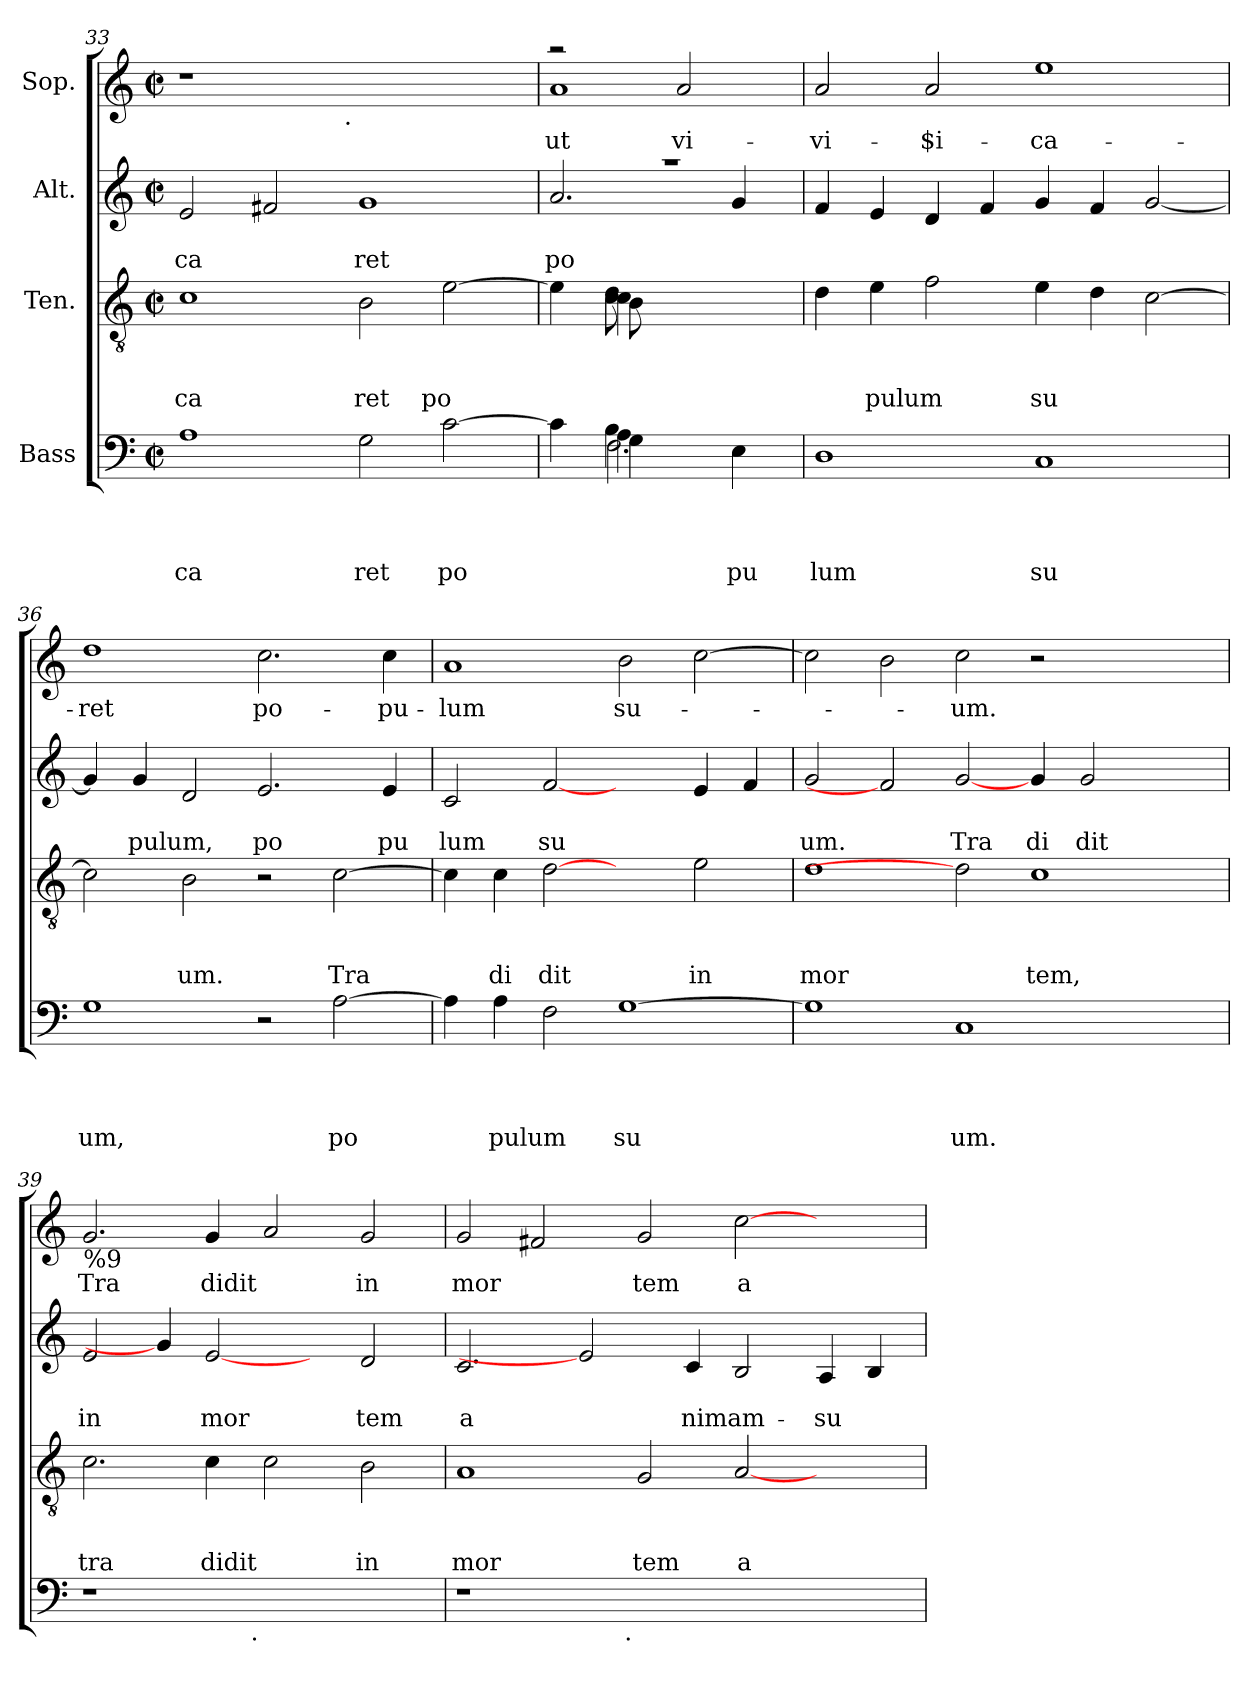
**kern	**text	**text	**text	**text	**kern	**text	**text	**text	**kern	**text	**text	**kern	**text
*part4	*part4	*part4	*part4	*part4	*part3	*part3	*part3	*part3	*part2	*part2	*part2	*part1	*part1
*staff4	*staff4	*staff4	*staff4	*staff4	*staff3	*staff3	*staff3	*staff3	*staff2	*staff2	*staff2	*staff1	*staff1
*I"Bass	*	*	*	*	*I"Ten.	*	*	*	*I"Alt.	*	*	*I"Sop.	*
!!LO:LB:g=z
*clefF4	*	*	*	*	*clefGv2	*	*	*	*clefG2	*	*	*clefG2	*
*k[]	*	*	*	*	*k[]	*	*	*	*k[]	*	*	*k[]	*
*C:	*	*	*	*	*C:	*	*	*	*C:	*	*	*C:	*
*M2/2	*	*	*	*	*M2/2	*	*	*	*M2/2	*	*	*M2/2	*
*met(c|)	*	*	*	*	*met(c|)	*	*	*	*met(c|)	*	*	*met(c|)	*
=33	=33	=33	=33	=33	=33	=33	=33	=33	=33	=33	=33	=33	=33
!	!	!	!	!	!	!	!	!	!	!	!	!LO:TX:b:t=%%	!
!	!	!	!	!LO:LY:b	!	!	!	!LO:LY:b	!	!	!LO:LY:b	!	!
*	*	*	*	*	*	*	*	*	*	*	*	*^	*
1A	.	.	.	-ca	1c	.	.	-ca	2e/	.	-ca	1r	2ryy	.
.	.	.	.	.	.	.	.	.	2f#X/	.	.	.	4...ryy	.
!	!	!	!	!	!	!	!	!	!	!	!	!	!LO:TX:b:t=.	!
.	.	.	.	.	.	.	.	.	.	.	.	.	1ryy	.
!	!	!	!	!LO:LY:b	!	!	!	!LO:LY:b	!	!	!LO:LY:b	!	!	!
2G\	.	.	.	ret	2B\	.	.	ret	1g	.	ret	1ryy	.	.
!	!	!	!	!LO:LY:b	!	!	!	!LO:LY:b	!	!	!	!	!	!
[>2c\	.	.	.	po	[>2e\	.	.	po	.	.	.	.	.	.
.	.	.	.	.	.	.	.	.	.	.	.	.	32ryy	.
=34	=34	=34	=34	=34	=34	=34	=34	=34	=34	=34	=34	=34	=34	=34
*^	*	*	*	*	*^	*	*	*	*^	*	*	*	*	*
*	*^	*	*	*	*	*	*^	*	*	*	*	*	*	*	*	*	*
*	*	*^	*	*	*	*	*	*	*^	*	*	*	*	*	*	*	*	*	*
!	!	!	!	!	!	!	!	!	!	!	!	!	!	!	!	!	!	!LO:LY:b	!	!	!LO:LY:b
4c\]	4ryy	4ryy	4ryy	.	.	.	.	4e\]	4ryy	4ryy	4ryy	.	.	.	1raa	2.a/	.	po	2raa	1a	-ut
4B\	4A\	4G\	2.F\	.	.	.	.	4d\	4c\	8B\	8c\	.	.	.	.	.	.	.	.	.	.
.	.	.	.	.	.	.	.	.	.	2ryy	2ryy	.	.	.	.	.	.	.	.	.	.
!	!	!	!	!	!	!	!	!	!	!	!	!	!	!	!	!	!	!	!	!	!LO:LY:b
4ryy	2ryy	2ryy	.	.	.	.	.	2ryy	2ryy	.	.	.	.	.	.	.	.	.	2a/	.	vi-
!	!	!	!	!	!	!	!LO:LY:b	!	!	!	!	!	!	!	!	!	!	!	!	!	!
4E\	.	.	.	.	.	.	pu	.	.	.	.	.	.	.	.	4g/	.	.	.	.	.
.	.	.	.	.	.	.	.	.	.	8ryy	8ryy	.	.	.	.	.	.	.	.	.	.
*	*	*	*	*	*	*	*	*	*	*	*	*	*	*	*v	*v	*	*	*	*	*
*v	*v	*v	*v	*	*	*	*	*	*	*	*	*	*	*	*	*	*	*v	*v	*
=35	=35	=35	=35	=35	=35	=35	=35	=35	=35	=35	=35	=35	=35	=35	=35	=35
!	!	!	!	!LO:LY:b	!	!	!	!	!	!	!	!	!	!	!	!LO:LY:b
*	*	*	*	*	*v	*v	*v	*v	*	*	*	*	*	*	*	*
1D	.	.	.	lum	4d\	.	.	.	4f/	.	.	2a/	vi-
!	!	!	!	!	!	!	!	!LO:LY:b	!	!	!	!	!
.	.	.	.	.	4e\	.	.	pulum	4e/	.	.	.	.
!	!	!	!	!	!	!	!	!	!	!	!	!	!LO:LY:b
.	.	.	.	.	2f\	.	.	.	4d/	.	.	2a/	-$i-
.	.	.	.	.	.	.	.	.	4f/	.	.	.	.
!	!	!	!	!LO:LY:b	!	!	!	!LO:LY:b	!	!	!	!	!LO:LY:b
1C	.	.	.	su	4e\	.	.	su	4g/	.	.	1ee	-ca-
.	.	.	.	.	4d\	.	.	.	4f/	.	.	.	.
.	.	.	.	.	[>2c\	.	.	.	[<2g/	.	.	.	.
=36	=36	=36	=36	=36	=36	=36	=36	=36	=36	=36	=36	=36	=36
!	!	!	!	!LO:LY:b	!	!	!	!	!	!	!	!	!LO:LY:b
1G	.	.	.	um,	2c\]	.	.	.	4g/]	.	.	1dd	-ret
!	!	!	!	!	!	!	!	!	!	!	!LO:LY:b	!	!
.	.	.	.	.	.	.	.	.	4g/	.	pulum,	.	.
!	!	!	!	!	!	!	!	!LO:LY:b	!	!	!	!	!
.	.	.	.	.	2B\	.	.	um.	2d/	.	.	.	.
!	!	!	!	!	!	!	!	!	!	!	!LO:LY:b	!	!LO:LY:b
2r	.	.	.	.	2r	.	.	.	2.e/	.	po	2.cc\	po-
!	!	!	!	!LO:LY:b	!	!	!	!LO:LY:b	!	!	!	!	!
[>2A\	.	.	.	po	[>2c\	.	.	Tra	.	.	.	.	.
!	!	!	!	!	!	!	!	!	!	!	!LO:LY:b	!	!LO:LY:b
.	.	.	.	.	.	.	.	.	4e/	.	pu	4cc\	-pu-
=37	=37	=37	=37	=37	=37	=37	=37	=37	=37	=37	=37	=37	=37
!	!	!	!	!	!	!	!	!	!	!	!LO:LY:b	!	!LO:LY:b
4A\]	.	.	.	.	4c\]	.	.	.	2c/	.	lum	1a	-lum
!	!	!	!	!LO:LY:b	!	!	!	!LO:LY:b	!	!	!	!	!
4A\	.	.	.	pulum	4c\	.	.	di	.	.	.	.	.
!	!	!	!	!	!	!	!	!LO:LY:b	!	!	!LO:LY:b	!	!
2F\	.	.	.	.	[2d	.	.	dit	[2f	.	su	.	.
!	!	!	!	!LO:LY:b	!	!	!	!	!	!	!	!	!LO:LY:b
[>1G	.	.	.	su	2ryy	.	.	.	2ryy	.	.	2b\	su-
!	!	!	!	!	!	!	!	!LO:LY:b	!	!	!	!	!
.	.	.	.	.	2e\	.	.	in	4e/	.	.	[>2cc\	.
.	.	.	.	.	.	.	.	.	4f/	.	.	.	.
=38	=38	=38	=38	=38	=38	=38	=38	=38	=38	=38	=38	=38	=38
!	!	!	!	!	!	!	!	!LO:LY:b	!	!	!LO:LY:b	!	!
1G]	.	.	.	.	1d	.	.	mor	2g/	.	um.	2cc\]	.
.	.	.	.	.	.	.	.	.	2f]	.	.	2b\	.
!	!	!	!	!LO:LY:b	!	!	!	!	!	!	!LO:LY:b	!	!LO:LY:b
1C	.	.	.	um.	2d]	.	.	.	[2g/	.	Tra	2cc\	-um.
!	!	!	!	!	!	!	!	!LO:LY:b	!	!	!LO:LY:b	!	!
.	.	.	.	.	1c	.	.	tem,	4g/	.	di	2r	.
!	!	!	!	!	!	!	!	!	!	!	!LO:LY:b	!	!
.	.	.	.	.	.	.	.	.	2g/	.	dit	.	.
2ryy	.	.	.	.	.	.	.	.	.	.	.	2ryy	.
.	.	.	.	.	.	.	.	.	4ryy	.	.	.	.
!!LO:LB:g=z
=39	=39	=39	=39	=39	=39	=39	=39	=39	=39	=39	=39	=39	=39
!	!	!	!	!	!	!	!	!	!	!	!	!LO:TX:b:t=%9	!
!	!	!	!	!	!	!	!	!LO:LY:b	!	!	!LO:LY:b	!	!LO:LY:b
*^	*	*	*	*	*	*	*	*	*	*	*	*	*
1r	2ryy	.	.	.	.	2.c\	.	.	tra	2e/	.	in	2.g/	Tra
.	4...ryy	.	.	.	.	.	.	.	.	4g/]	.	.	.	.
!	!	!	!	!	!	!	!	!	!LO:LY:b	!	!	!LO:LY:b	!	!LO:LY:b
.	.	.	.	.	.	4c\	.	.	didit	[2e	.	mor	4g/	didit
!	!LO:TX:b:t=.	!	!	!	!	!	!	!	!	!	!	!	!	!
.	1ryy	.	.	.	.	.	.	.	.	.	.	.	.	.
1ryy	.	.	.	.	.	2c\	.	.	.	.	.	.	2a/	.
.	.	.	.	.	.	.	.	.	.	4ryy	.	.	.	.
!	!	!	!	!	!	!	!	!	!LO:LY:b	!	!	!LO:LY:b	!	!LO:LY:b
.	.	.	.	.	.	2B\	.	.	in	2d/	.	tem	2g/	in
.	32ryy	.	.	.	.	.	.	.	.	.	.	.	.	.
=40	=40	=40	=40	=40	=40	=40	=40	=40	=40	=40	=40	=40	=40	=40
!	!	!	!	!	!	!	!	!	!LO:LY:b	!	!	!LO:LY:b	!	!LO:LY:b
1r	2ryy	.	.	.	.	1A	.	.	mor	2.c/	.	a	2g/	mor
.	4...ryy	.	.	.	.	.	.	.	.	.	.	.	2f#X/	.
.	.	.	.	.	.	.	.	.	.	2e]	.	.	.	.
!	!LO:TX:b:t=.	!	!	!	!	!	!	!	!	!	!	!	!	!
.	1ryy	.	.	.	.	.	.	.	.	.	.	.	.	.
!	!	!	!	!	!	!	!	!	!LO:LY:b	!	!	!	!	!LO:LY:b
1.ryy	.	.	.	.	.	2G/	.	.	tem	.	.	.	2g/	tem
!	!	!	!	!	!	!	!	!	!	!	!	!LO:LY:b	!	!
.	.	.	.	.	.	.	.	.	.	4c/	.	nimam-	.	.
!	!	!	!	!	!	!	!	!	!LO:LY:b	!	!	!	!	!LO:LY:b
.	.	.	.	.	.	[<2A/	.	.	a	2B/	.	.	[>2cc\	a
.	2ryy	.	.	.	.	.	.	.	.	.	.	.	.	.
!	!	!	!	!	!	!	!	!	!	!	!	!LO:LY:b	!	!
.	.	.	.	.	.	2ryy	.	.	.	4A/	.	-su	2ryy	.
.	.	.	.	.	.	.	.	.	.	4B/	.	.	.	.
.	32ryy	.	.	.	.	.	.	.	.	.	.	.	.	.
*v	*v	*	*	*	*	*	*	*	*	*	*	*	*	*
=	=	=	=	=	=	=	=	=	=	=	=	=	=
*-	*-	*-	*-	*-	*-	*-	*-	*-	*-	*-	*-	*-	*-
